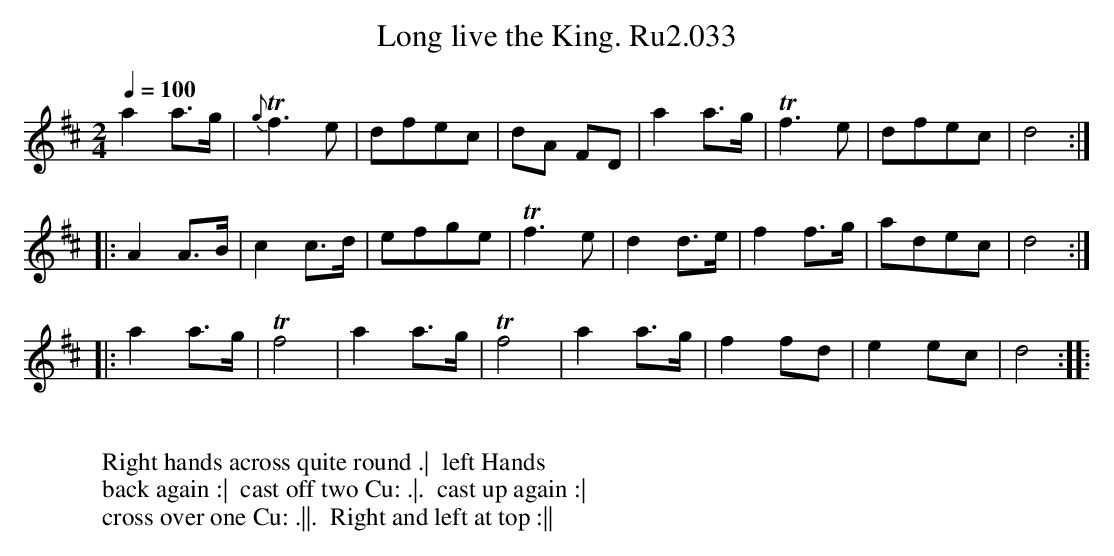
X:1
T:Long live the King. Ru2.033
L:1/8
M:2/4
Q:1/4=100
K:D
a2 a>g|{g}Tf3e|dfec|dA FD|a2 a>g|Tf3e|dfec|d4 :|
|: A2 A>B|c2 c>d|efge|Tf3e|d2 d>e|f2f>g|adec|d4 :|
|:a2 a>g|Tf4|a2 a>g|Tf4|a2 a>g|f2 fd|e2 ec|d4 :|
W:
W: Right hands across quite round .|  left Hands
W: back again :|  cast off two Cu: .|.  cast up again :|
W: cross over one Cu: .||.  Right and left at top :||
|:
